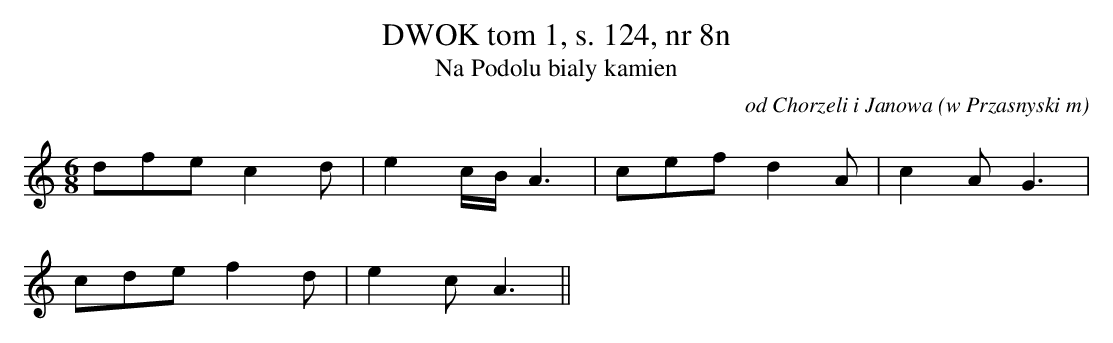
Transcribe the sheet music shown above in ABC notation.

X:1
T: DWOK tom 1, s. 124, nr 8n
T: Na Podolu bialy kamien
O: od Chorzeli i Janowa (w Przasnyskim)
M: 6/8
L: 1/16
K: C
d2f2e2c4d2 | e4cBA6 | c2e2f2d4A2 | c4A2G6 |
c2d2e2f4d2 | e4c2A6||
